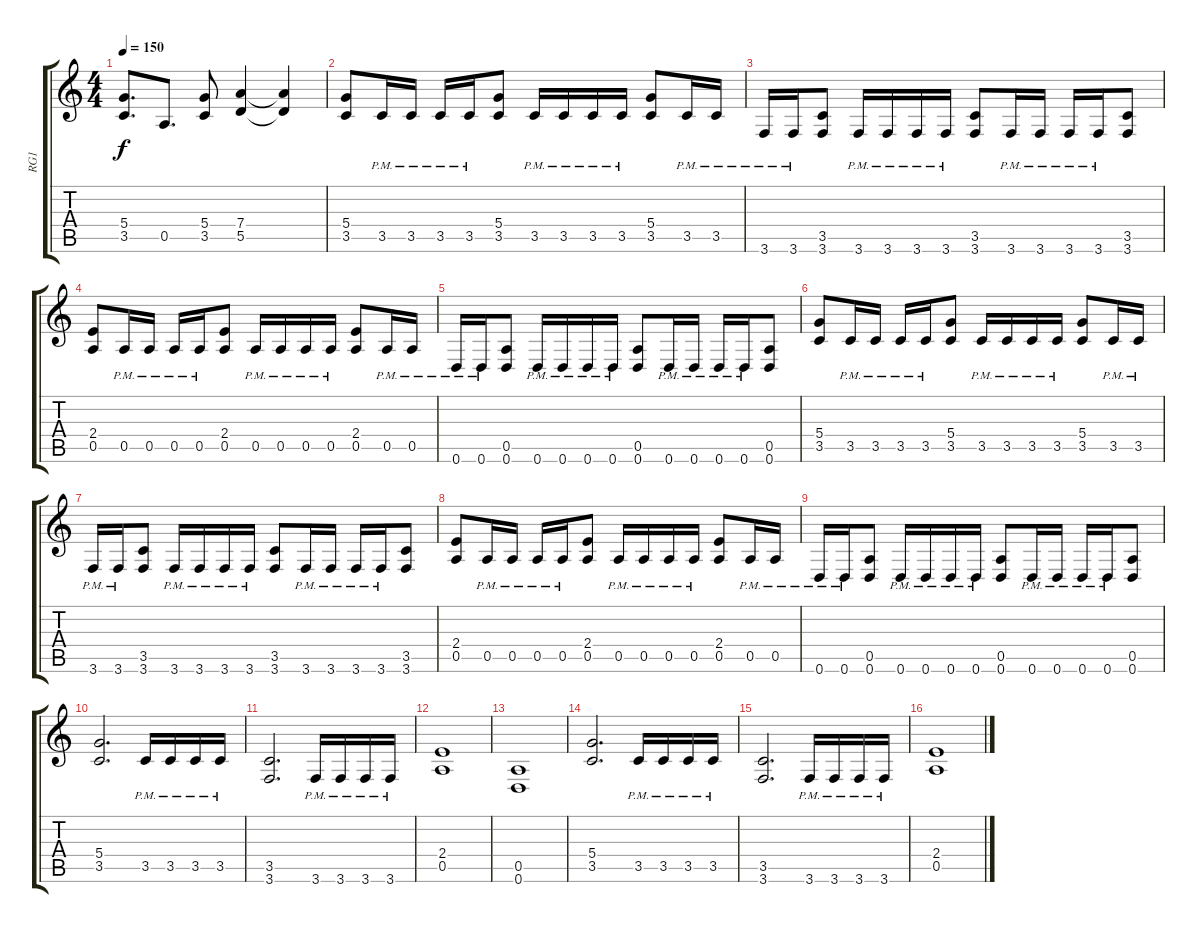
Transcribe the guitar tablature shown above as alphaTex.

\track ("RG1" "RG1") {instrument distortionguitar}
\staff {score tabs}
\tuning (E4 B3 G3 D3 A2 D2) {hide}
\ts (4 4)
\tempo 150
\clef g2
\ks c
(5.4 3.5).8{d dy f} 0.5.8{d} (5.4 3.5).8 (7.4 5.5).4 (7.4{t} 5.5{t}).4 |
(5.4 3.5).8 3.5{pm}.16 3.5{pm}.16 3.5{pm}.16 3.5{pm}.16 (5.4 3.5).8 3.5{pm}.16 3.5{pm}.16 3.5{pm}.16 3.5{pm}.16 (5.4 3.5).8 3.5{pm}.16 3.5{pm}.16 |
3.6{pm}.16 3.6{pm}.16 (3.5 3.6).8 3.6{pm}.16 3.6{pm}.16 3.6{pm}.16 3.6{pm}.16 (3.5 3.6).8 3.6{pm}.16 3.6{pm}.16 3.6{pm}.16 3.6{pm}.16 (3.5 3.6).8 |
(2.4 0.5).8 0.5{pm}.16 0.5{pm}.16 0.5{pm}.16 0.5{pm}.16 (2.4 0.5).8 0.5{pm}.16 0.5{pm}.16 0.5{pm}.16 0.5{pm}.16 (2.4 0.5).8 0.5{pm}.16 0.5{pm}.16 |
0.6{pm}.16 0.6{pm}.16 (0.5 0.6).8 0.6{pm}.16 0.6{pm}.16 0.6{pm}.16 0.6{pm}.16 (0.5 0.6).8 0.6{pm}.16 0.6{pm}.16 0.6{pm}.16 0.6{pm}.16 (0.5 0.6).8 |
(5.4 3.5).8 3.5{pm}.16 3.5{pm}.16 3.5{pm}.16 3.5{pm}.16 (5.4 3.5).8 3.5{pm}.16 3.5{pm}.16 3.5{pm}.16 3.5{pm}.16 (5.4 3.5).8 3.5{pm}.16 3.5{pm}.16 |
3.6{pm}.16 3.6{pm}.16 (3.5 3.6).8 3.6{pm}.16 3.6{pm}.16 3.6{pm}.16 3.6{pm}.16 (3.5 3.6).8 3.6{pm}.16 3.6{pm}.16 3.6{pm}.16 3.6{pm}.16 (3.5 3.6).8 |
(2.4 0.5).8 0.5{pm}.16 0.5{pm}.16 0.5{pm}.16 0.5{pm}.16 (2.4 0.5).8 0.5{pm}.16 0.5{pm}.16 0.5{pm}.16 0.5{pm}.16 (2.4 0.5).8 0.5{pm}.16 0.5{pm}.16 |
0.6{pm}.16 0.6{pm}.16 (0.5 0.6).8 0.6{pm}.16 0.6{pm}.16 0.6{pm}.16 0.6{pm}.16 (0.5 0.6).8 0.6{pm}.16 0.6{pm}.16 0.6{pm}.16 0.6{pm}.16 (0.5 0.6).8 |
(5.4 3.5).2{d} 3.5{pm}.16 3.5{pm}.16 3.5{pm}.16 3.5{pm}.16 |
(3.5 3.6).2{d} 3.6{pm}.16 3.6{pm}.16 3.6{pm}.16 3.6{pm}.16 |
(2.4 0.5).1 |
(0.5 0.6).1 |
(5.4 3.5).2{d} 3.5{pm}.16 3.5{pm}.16 3.5{pm}.16 3.5{pm}.16 |
(3.5 3.6).2{d} 3.6{pm}.16 3.6{pm}.16 3.6{pm}.16 3.6{pm}.16 |
(2.4 0.5).1
